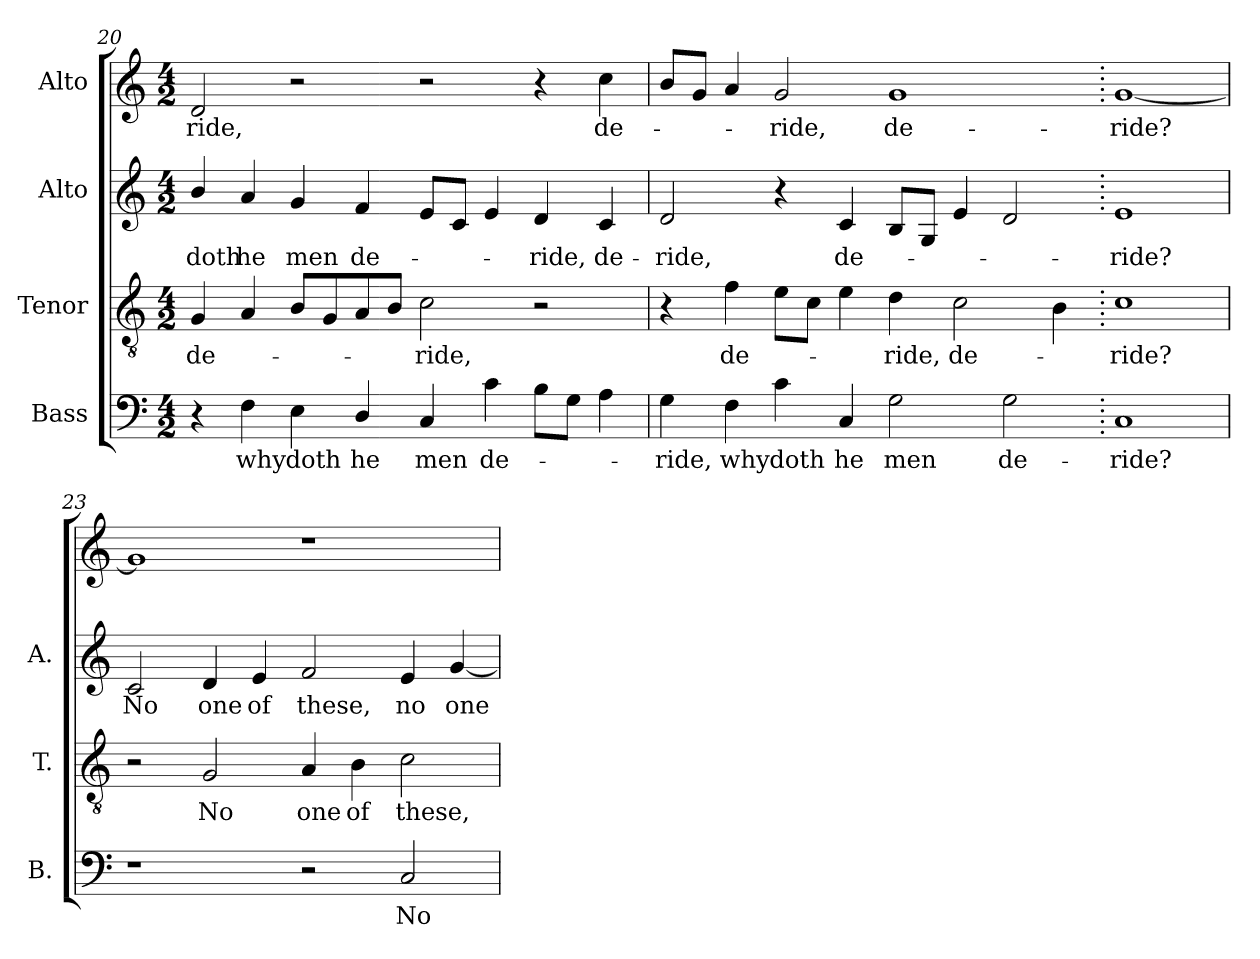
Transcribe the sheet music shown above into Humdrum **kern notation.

**kern	**text	**kern	**text	**kern	**text	**kern	**text
*part4	*part4	*part3	*part3	*part2	*part2	*part1	*part1
*staff4	*staff4	*staff3	*staff3	*staff2	*staff2	*staff1	*staff1
*I"Bass	*	*I"Tenor	*	*I"Alto	*	*I"Alto	*
*I'B.	*	*I'T.	*	*I'A.	*	*	*
*clefF4	*	*clefGv2	*	*clefG2	*	*clefG2	*
*	*	*ITrd7c12	*	*	*	*	*
*k[]	*	*k[]	*	*k[]	*	*k[]	*
*C:	*	*C:	*	*C:	*	*C:	*
*M4/2	*	*M4/2	*	*M4/2	*	*M4/2	*
=20	=20	=20	=20	=20	=20	=20	=20
!	!	!	!LO:LY:b:color=#000000	!	!	!	!
!	!	!	!	!	!LO:LY:b:color=#000000	!	!
!	!	!	!	!	!	!	!LO:LY:b:color=#000000
4r	.	4GGi/	de-	4bi/	doth	2di/	-ride,
!	!LO:LY:b:color=#000000	!	!	!	!	!	!
!	!	!	!	!	!LO:LY:b:color=#000000	!	!
4Fi\	why	4AAi/	.	4ai/	he	.	.
!	!LO:LY:b:color=#000000	!	!	!	!	!	!
!	!	!	!	!	!LO:LY:b:color=#000000	!	!
4Ei\	doth	8BBi/L	.	4gi/	men	2r	.
.	.	8GGi/	.	.	.	.	.
!	!LO:LY:b:color=#000000	!	!	!	!	!	!
!	!	!	!	!	!LO:LY:b:color=#000000	!	!
4Di/	he	8AAi/	.	4fi/	de-	.	.
.	.	8BBi/J	.	.	.	.	.
!	!LO:LY:b:color=#000000	!	!	!	!	!	!
!	!	!	!LO:LY:b:color=#000000	!	!	!	!
4Ci/	men	2Ci\	-ride,	8ei/L	.	2r	.
.	.	.	.	8ci/J	.	.	.
!	!LO:LY:b:color=#000000	!	!	!	!	!	!
4ci\	de-	.	.	4ei/	.	.	.
!	!	!	!	!	!LO:LY:b:color=#000000	!	!
8Bi\L	.	2r	.	4di/	-ride,	4r	.
8Gi\J	.	.	.	.	.	.	.
!	!	!	!	!	!LO:LY:b:color=#000000	!	!
!	!	!	!	!	!	!	!LO:LY:b:color=#000000
4Ai\	.	.	.	4ci/	de-	4cci\	de-
=21	=21	=21	=21	=21	=21	=21	=21
!	!LO:LY:b:color=#000000	!	!	!	!	!	!
!	!	!	!	!	!LO:LY:b:color=#000000	!	!
4Gi\	-ride,	4r	.	2di/	-ride,	8bi/L	.
.	.	.	.	.	.	8gi/J	.
!	!LO:LY:b:color=#000000	!	!	!	!	!	!
!	!	!	!LO:LY:b:color=#000000	!	!	!	!
4Fi\	why	4Fi\	de-	.	.	4ai/	.
!	!LO:LY:b:color=#000000	!	!	!	!	!	!
!	!	!	!	!	!	!	!LO:LY:b:color=#000000
4ci\	doth	8Ei\L	.	4r	.	2gi/	-ride,
.	.	8Ci\J	.	.	.	.	.
!	!LO:LY:b:color=#000000	!	!	!	!	!	!
!	!	!	!	!	!LO:LY:b:color=#000000	!	!
4Ci/	he	4Ei\	.	4ci/	de-	.	.
!	!LO:LY:b:color=#000000	!	!	!	!	!	!
!	!	!	!LO:LY:b:color=#000000	!	!	!	!
!	!	!	!	!	!	!	!LO:LY:b:color=#000000
2Gi\	men	4Di\	-ride,	8Bi/L	.	1gi	de-
.	.	.	.	8Gi/J	.	.	.
!	!	!	!LO:LY:b:color=#000000	!	!	!	!
.	.	2Ci\	de-	4ei/	.	.	.
!	!LO:LY:b:color=#000000	!	!	!	!	!	!
2Gi\	de-	.	.	2di/	.	.	.
.	.	4BBi\	.	.	.	.	.
=22.	=22.	=22.	=22.	=22.	=22.	=22.	=22.
!	!LO:LY:b:color=#000000	!	!	!	!	!	!
!	!	!	!LO:LY:b:color=#000000	!	!	!	!
!	!	!	!	!	!LO:LY:b:color=#000000	!	!
!	!	!	!	!	!	!	!LO:LY:b:color=#000000
1Ci	-ride?	1Ci	-ride?	1ei	-ride?	[1gi	-ride?
!!LO:LB:g=z
=23	=23	=23	=23	=23	=23	=23	=23
!	!	!	!	!	!LO:LY:b:color=#000000	!	!
1r	.	2r	.	2ci/	No	1gi]	.
!	!	!	!LO:LY:b:color=#000000	!	!	!	!
!	!	!	!	!	!LO:LY:b:color=#000000	!	!
.	.	2GGi/	No	4di/	one	.	.
!	!	!	!	!	!LO:LY:b:color=#000000	!	!
.	.	.	.	4ei/	of	.	.
!	!	!	!LO:LY:b:color=#000000	!	!	!	!
!	!	!	!	!	!LO:LY:b:color=#000000	!	!
2r	.	4AAi/	one	2fi/	these,	1r	.
!	!	!	!LO:LY:b:color=#000000	!	!	!	!
.	.	4BBi\	of	.	.	.	.
!	!LO:LY:b:color=#000000	!	!	!	!	!	!
!	!	!	!LO:LY:b:color=#000000	!	!	!	!
!	!	!	!	!	!LO:LY:b:color=#000000	!	!
2Ci/	No	2Ci\	these,	4ei/	no	.	.
!	!	!	!	!	!LO:LY:b:color=#000000	!	!
.	.	.	.	[4gi/	one	.	.
=	=	=	=	=	=	=	=
*-	*-	*-	*-	*-	*-	*-	*-
